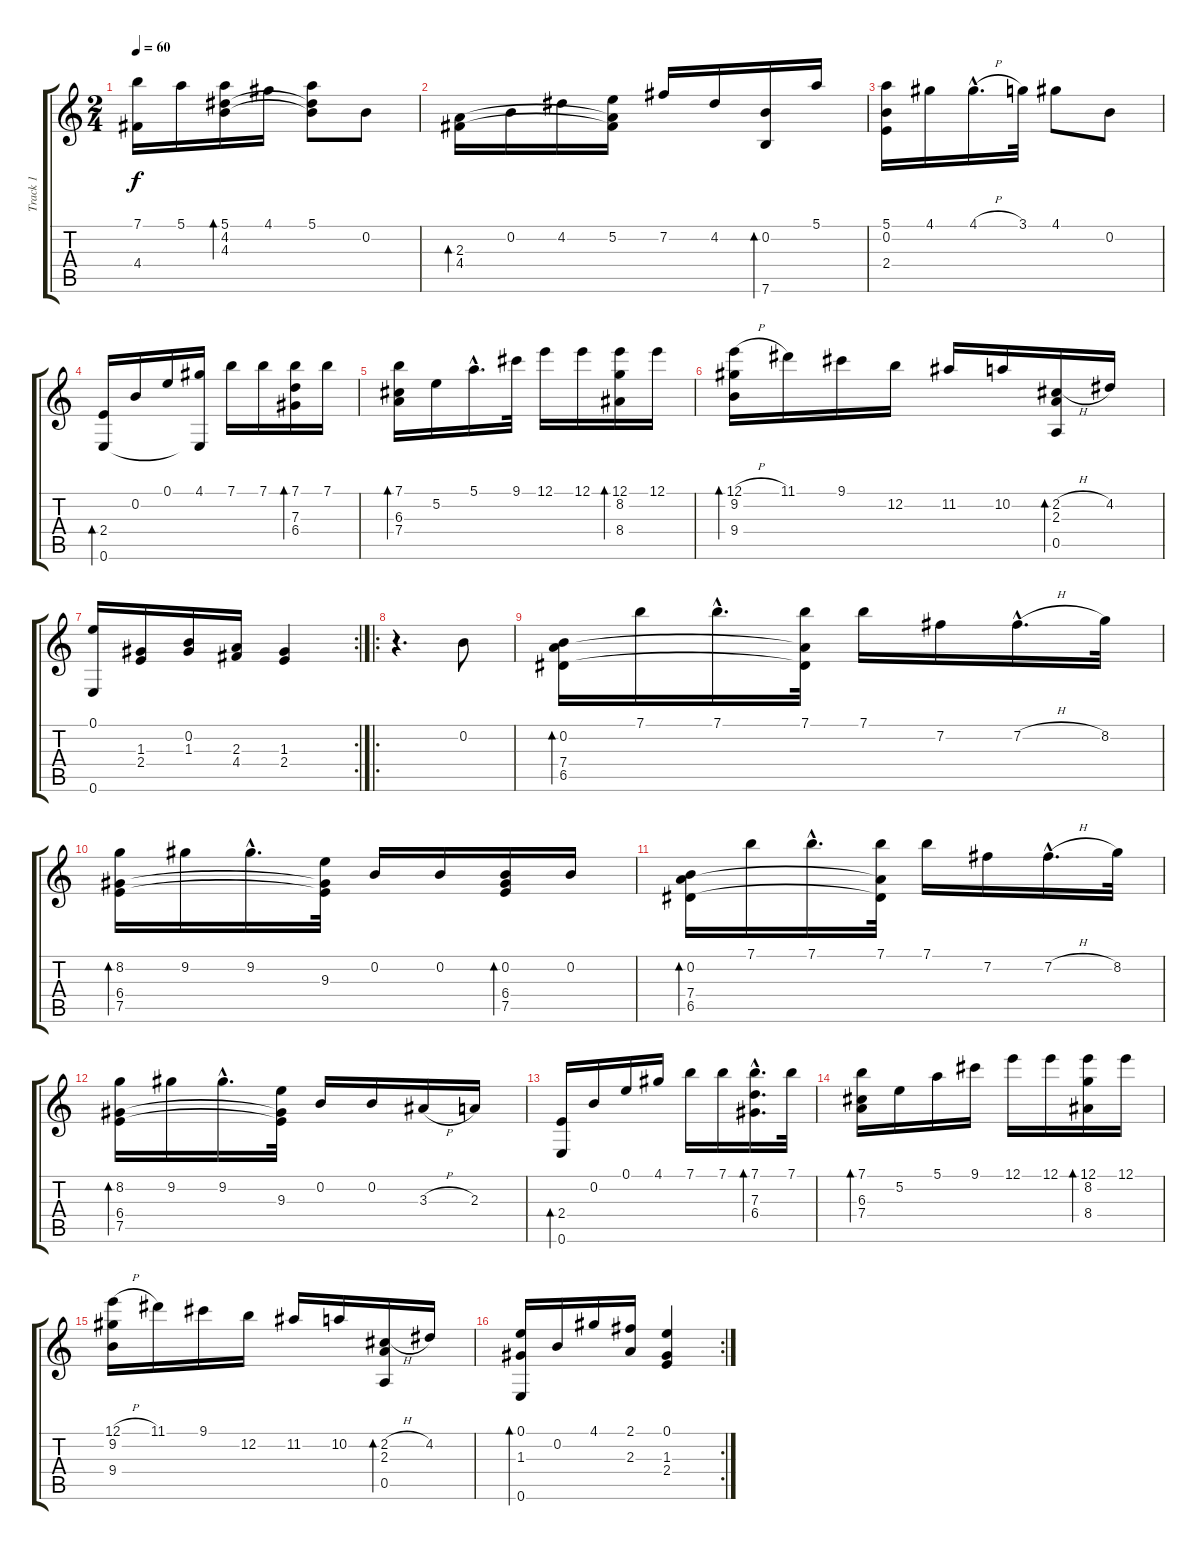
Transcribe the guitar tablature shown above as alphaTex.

\track ("Track 1" "Track 1") {instrument acousticguitarnylon}
\staff {score tabs}
\tuning (E4 B3 G3 D3 A2 E2) {hide}
\ts (2 4)
\tempo 60
\clef g2
\ks c
(7.1 4.4).16{dy f} 5.1.16 (5.1 4.2 4.3).16{bd 60} 4.1.16 (5.1 4.2{t} 4.3{t}).8 0.2.8 |
(2.3 4.4).16{bd 60} 0.2.16 4.2.16 (5.2 2.3{t} 4.4{t}).16 7.2.16 4.2.16 (0.2 7.6).16{bd 120} 5.1.16 |
(5.1 0.2 2.4).16 4.1.16 4.1{h hac}.16{d} 3.1.32 4.1.8 0.2.8 |
(2.4 0.6).16{bd 60} 0.2.16 0.1.16 (4.1 0.6{t}).16 7.1.16 7.1.16 (7.1 7.3 6.4).16{bd 120} 7.1.16 |
(7.1 6.3 7.4).16{bd 60} 5.2.16 5.1{hac}.16{d} 9.1.32 12.1.16 12.1.16 (12.1 8.2 8.4).16{bd 60} 12.1.16 |
(12.1{h} 9.2 9.4).16{bd 60} 11.1.16 9.1.16 12.2.16 11.2.16 10.2.16 (2.2{h} 2.3 0.5).16{bd 120} 4.2.16 |
\rc 2
(0.1 0.6).16 (1.3 2.4).16 (0.2 1.3).16 (2.3 4.4).16 (1.3 2.4).4 |
\ro
r.4{d} 0.2.8 |
(0.2 7.4 6.5).16{bd 120} 7.1.16 7.1{hac}.16{d} (7.1 7.4{t} 6.5{t}).32 7.1.16 7.2.16 7.2{h hac}.16{d} 8.2.32 |
(8.2 6.4 7.5).16{bd 60} 9.2.16 9.2{hac}.16{d} (9.3 6.4{t} 7.5{t}).32 0.2.16 0.2.16 (0.2 6.4 7.5).16{bd 60} 0.2.16 |
(0.2 7.4 6.5).16{bd 60} 7.1.16 7.1{hac}.16{d} (7.1 7.4{t} 6.5{t}).32 7.1.16 7.2.16 7.2{h hac}.16{d} 8.2.32 |
(8.2 6.4 7.5).16{bd 60} 9.2.16 9.2{hac}.16{d} (9.3 6.4{t} 7.5{t}).32 0.2.16 0.2.16 3.3{h}.16 2.3.16 |
(2.4 0.6).16{bd 60} 0.2.16 0.1.16 4.1.16 7.1.16 7.1.16 (7.1{hac} 7.3{hac} 6.4{hac}).16{d bd 60} 7.1.32 |
(7.1 6.3 7.4).16{bd 60} 5.2.16 5.1.16 9.1.16 12.1.16 12.1.16 (12.1 8.2 8.4).16{bd 120} 12.1.16 |
(12.1{h} 9.2 9.4).16 11.1.16 9.1.16 12.2.16 11.2.16 10.2.16 (2.2{h} 2.3 0.5).16{bd 120} 4.2.16 |
\rc 2
(0.1 1.3 0.6).16{bd 120} 0.2.16 4.1.16 (2.1 2.3).16 (0.1 1.3 2.4).4
